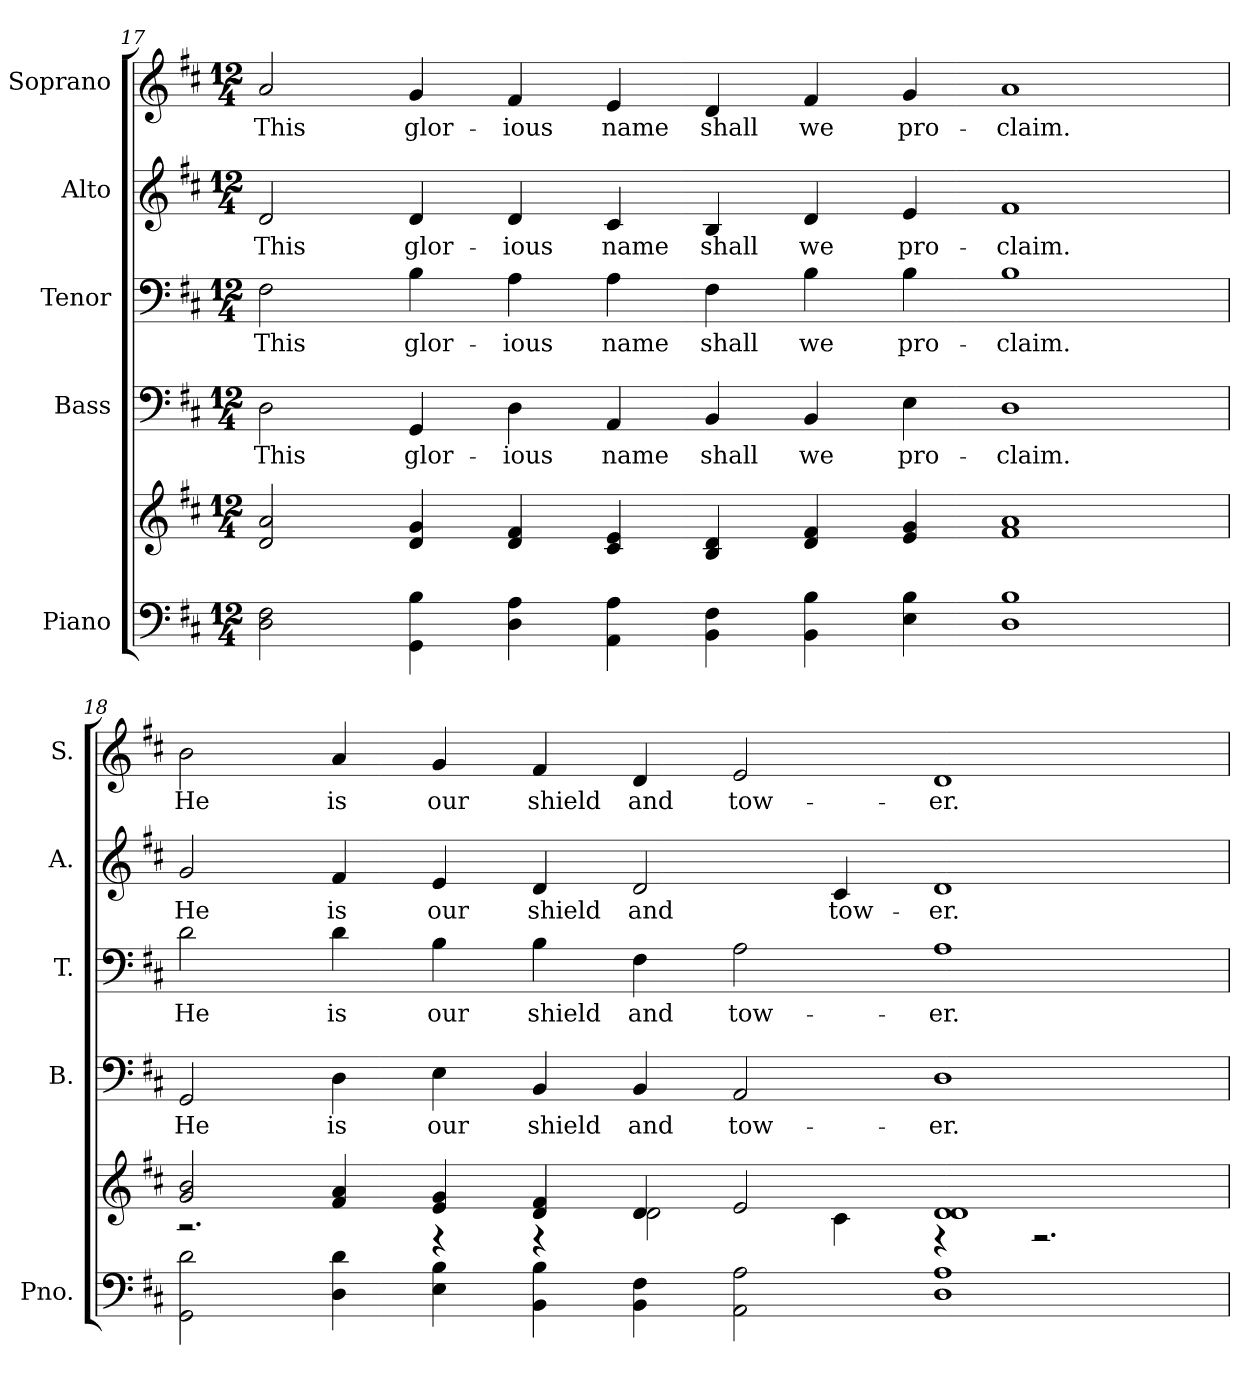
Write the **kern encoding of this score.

**kern	**kern	**kern	**text	**kern	**text	**kern	**text	**kern	**text
*part5	*part5	*part4	*part4	*part3	*part3	*part2	*part2	*part1	*part1
*staff6	*staff5	*staff4	*staff4	*staff3	*staff3	*staff2	*staff2	*staff1	*staff1
*I"Piano	*	*I"Bass	*	*I"Tenor	*	*I"Alto	*	*I"Soprano	*
*I'Pno.	*	*I'B.	*	*I'T.	*	*I'A.	*	*I'S.	*
!!LO:PB:g=z
*clefF4	*clefG2	*clefF4	*	*clefF4	*	*clefG2	*	*clefG2	*
*k[f#c#]	*k[f#c#]	*k[f#c#]	*	*k[f#c#]	*	*k[f#c#]	*	*k[f#c#]	*
*D:	*D:	*D:	*	*D:	*	*D:	*	*D:	*
*M12/4	*M12/4	*M12/4	*	*M12/4	*	*M12/4	*	*M12/4	*
=17	=17	=17	=17	=17	=17	=17	=17	=17	=17
!	!	!	!LO:LY:b:color=#000000	!	!	!	!	!	!
!	!	!	!	!	!LO:LY:b:color=#000000	!	!	!	!
!	!	!	!	!	!	!	!LO:LY:b:color=#000000	!	!
!	!	!	!	!	!	!	!	!	!LO:LY:b:color=#000000
2Di\ 2F#i	2di/ 2ai	2Di\	This	2F#i\	This	2di/	This	2ai/	This
!	!	!	!LO:LY:b:color=#000000	!	!	!	!	!	!
!	!	!	!	!	!LO:LY:b:color=#000000	!	!	!	!
!	!	!	!	!	!	!	!LO:LY:b:color=#000000	!	!
!	!	!	!	!	!	!	!	!	!LO:LY:b:color=#000000
4GGi\ 4Bi	4di/ 4gi	4GGi/	glor-	4Bi\	glor-	4di/	glor-	4gi/	glor-
!	!	!	!LO:LY:b:color=#000000	!	!	!	!	!	!
!	!	!	!	!	!LO:LY:b:color=#000000	!	!	!	!
!	!	!	!	!	!	!	!LO:LY:b:color=#000000	!	!
!	!	!	!	!	!	!	!	!	!LO:LY:b:color=#000000
4Di\ 4Ai	4di/ 4f#i	4Di\	-ious	4Ai\	-ious	4di/	-ious	4f#i/	-ious
!	!	!	!LO:LY:b:color=#000000	!	!	!	!	!	!
!	!	!	!	!	!LO:LY:b:color=#000000	!	!	!	!
!	!	!	!	!	!	!	!LO:LY:b:color=#000000	!	!
!	!	!	!	!	!	!	!	!	!LO:LY:b:color=#000000
4AAi\ 4Ai	4c#i/ 4ei	4AAi/	name	4Ai\	name	4c#i/	name	4ei/	name
!	!	!	!LO:LY:b:color=#000000	!	!	!	!	!	!
!	!	!	!	!	!LO:LY:b:color=#000000	!	!	!	!
!	!	!	!	!	!	!	!LO:LY:b:color=#000000	!	!
!	!	!	!	!	!	!	!	!	!LO:LY:b:color=#000000
4BBi\ 4F#i	4Bi/ 4di	4BBi/	shall	4F#i\	shall	4Bi/	shall	4di/	shall
!	!	!	!LO:LY:b:color=#000000	!	!	!	!	!	!
!	!	!	!	!	!LO:LY:b:color=#000000	!	!	!	!
!	!	!	!	!	!	!	!LO:LY:b:color=#000000	!	!
!	!	!	!	!	!	!	!	!	!LO:LY:b:color=#000000
4BBi\ 4Bi	4di/ 4f#i	4BBi/	we	4Bi\	we	4di/	we	4f#i/	we
!	!	!	!LO:LY:b:color=#000000	!	!	!	!	!	!
!	!	!	!	!	!LO:LY:b:color=#000000	!	!	!	!
!	!	!	!	!	!	!	!LO:LY:b:color=#000000	!	!
!	!	!	!	!	!	!	!	!	!LO:LY:b:color=#000000
4Ei\ 4Bi	4ei/ 4gi	4Ei\	pro-	4Bi\	pro-	4ei/	pro-	4gi/	pro-
!	!	!	!LO:LY:b:color=#000000	!	!	!	!	!	!
!	!	!	!	!	!LO:LY:b:color=#000000	!	!	!	!
!	!	!	!	!	!	!	!LO:LY:b:color=#000000	!	!
!	!	!	!	!	!	!	!	!	!LO:LY:b:color=#000000
1Di 1Bi	1f#i 1ai	1Di	-claim.	1Bi	-claim.	1f#i	-claim.	1ai	-claim.
=18	=18	=18	=18	=18	=18	=18	=18	=18	=18
*	*^	*	*	*	*	*	*	*	*
!	!	!	!	!LO:LY:b:color=#000000	!	!	!	!	!	!
!	!	!	!	!	!	!LO:LY:b:color=#000000	!	!	!	!
!	!	!	!	!	!	!	!	!LO:LY:b:color=#000000	!	!
!	!	!	!	!	!	!	!	!	!	!LO:LY:b:color=#000000
2GGi\ 2di	2gi/ 2bi	2.r	2GGi/	He	2di\	He	2gi/	He	2bi\	He
!	!	!	!	!LO:LY:b:color=#000000	!	!	!	!	!	!
!	!	!	!	!	!	!LO:LY:b:color=#000000	!	!	!	!
!	!	!	!	!	!	!	!	!LO:LY:b:color=#000000	!	!
!	!	!	!	!	!	!	!	!	!	!LO:LY:b:color=#000000
4Di\ 4di	4f#i/ 4ai	.	4Di\	is	4di\	is	4f#i/	is	4ai/	is
!	!	!	!	!LO:LY:b:color=#000000	!	!	!	!	!	!
!	!	!	!	!	!	!LO:LY:b:color=#000000	!	!	!	!
!	!	!	!	!	!	!	!	!LO:LY:b:color=#000000	!	!
!	!	!	!	!	!	!	!	!	!	!LO:LY:b:color=#000000
4Ei\ 4Bi	4ei/ 4gi	4r	4Ei\	our	4Bi\	our	4ei/	our	4gi/	our
!	!	!	!	!LO:LY:b:color=#000000	!	!	!	!	!	!
!	!	!	!	!	!	!LO:LY:b:color=#000000	!	!	!	!
!	!	!	!	!	!	!	!	!LO:LY:b:color=#000000	!	!
!	!	!	!	!	!	!	!	!	!	!LO:LY:b:color=#000000
4BBi\ 4Bi	4di/ 4f#i	4r	4BBi/	shield	4Bi\	shield	4di/	shield	4f#i/	shield
!	!	!	!	!LO:LY:b:color=#000000	!	!	!	!	!	!
!	!	!	!	!	!	!LO:LY:b:color=#000000	!	!	!	!
!	!	!	!	!	!	!	!	!LO:LY:b:color=#000000	!	!
!	!	!	!	!	!	!	!	!	!	!LO:LY:b:color=#000000
4BBi\ 4F#i	4di/	2di\	4BBi/	and	4F#i\	and	2di/	and	4di/	and
!	!	!	!	!LO:LY:b:color=#000000	!	!	!	!	!	!
!	!	!	!	!	!	!LO:LY:b:color=#000000	!	!	!	!
!	!	!	!	!	!	!	!	!	!	!LO:LY:b:color=#000000
2AAi\ 2Ai	2ei/	.	2AAi/	tow-	2Ai\	tow-	.	.	2ei/	tow-
!	!	!	!	!	!	!	!	!LO:LY:b:color=#000000	!	!
.	.	4c#i\	.	.	.	.	4c#i/	tow-	.	.
!	!	!	!	!LO:LY:b:color=#000000	!	!	!	!	!	!
!	!	!	!	!	!	!LO:LY:b:color=#000000	!	!	!	!
!	!	!	!	!	!	!	!	!LO:LY:b:color=#000000	!	!
!	!	!	!	!	!	!	!	!	!	!LO:LY:b:color=#000000
1Di 1Ai	1di 1di	4r	1Di	-er.	1Ai	-er.	1di	-er.	1di	-er.
.	.	2.r	.	.	.	.	.	.	.	.
*	*v	*v	*	*	*	*	*	*	*	*
=	=	=	=	=	=	=	=	=	=
*-	*-	*-	*-	*-	*-	*-	*-	*-	*-
